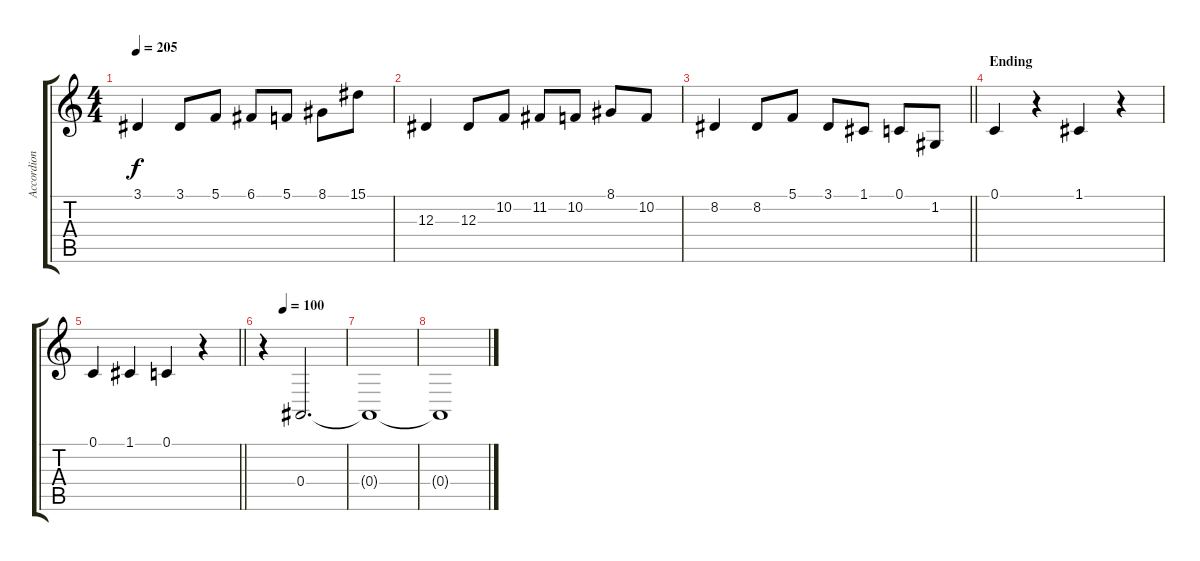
\track ("Accordion" "Accordion") {instrument accordion}
\staff {score tabs}
\tuning (C4 G3 Eb3 Bb2 F2 C2) {hide}
\ts (4 4)
\tempo 205
\clef g2
\ks c
3.1.4{dy f} 3.1.8 5.1.8 6.1.8 5.1.8 8.1.8 15.1.8 |
12.3.4 12.3.8 10.2.8 11.2.8 10.2.8 8.1.8 10.2.8 |
\barLineRight lightlight
8.2.4 8.2.8 5.1.8 3.1.8 1.1.8 0.1.8 1.2.8 |
\section ("" "Ending")
0.1.4 r.4 1.1.4 r.4 |
\barLineRight lightlight
0.1.4 1.1.4 0.1.4 r.4 |
\tempo (100 0.25)
r.4 0.4.2{d} |
0.4{t}.1 |
0.4{t}.1
